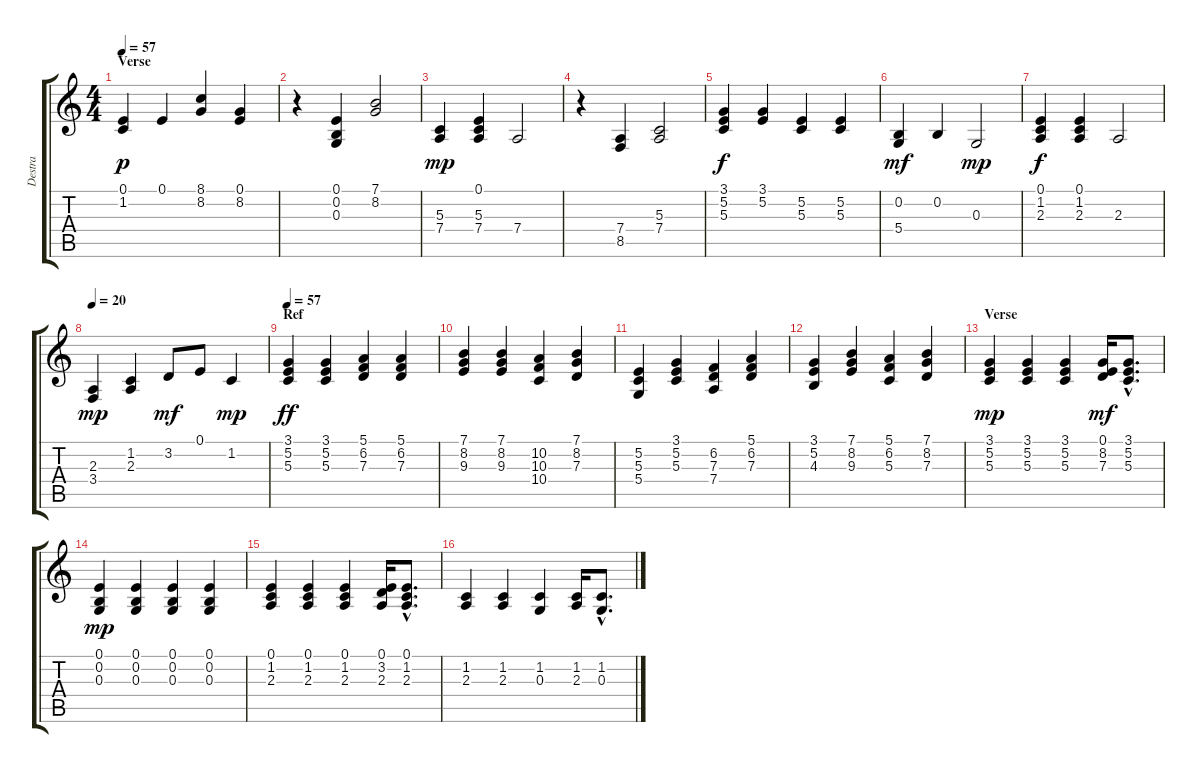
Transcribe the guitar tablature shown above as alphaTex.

\track ("Destra" "Destra") {instrument acousticgrandpiano}
\staff {score tabs}
\tuning (E4 B3 G3 D3 A2 E2) {hide}
\ts (4 4)
\section ("" "Verse")
\tempo 57
\clef g2
\ks c
(0.1 1.2).4{dy p instrument acousticgrandpiano} 0.1.4 (8.1 8.2).4 (0.1 8.2).4 |
r.4 (0.1 0.2 0.3).4 (7.1 8.2).2 |
(5.3 7.4).4{dy mp} (0.1 5.3 7.4).4 7.4.2 |
r.4 (7.4 8.5).4 (5.3 7.4).2 |
(3.1 5.2 5.3).4{dy f} (3.1 5.2).4 (5.2 5.3).4 (5.2 5.3).4 |
(0.2 5.4).4{dy mf} 0.2.4 0.3.2{dy mp} |
(0.1 1.2 2.3).4{dy f} (0.1 1.2 2.3).4 2.3.2 |
\tempo 20
(2.3 3.4).4{dy mp} (1.2 2.3).4 3.2.8{dy mf} 0.1.8 1.2.4{dy mp} |
\section ("" "Ref")
\tempo 57
(3.1 5.2 5.3).4{dy ff} (3.1 5.2 5.3).4 (5.1 6.2 7.3).4 (5.1 6.2 7.3).4 |
(7.1 8.2 9.3).4 (7.1 8.2 9.3).4 (10.2 10.3 10.4).4 (7.1 8.2 7.3).4 |
(5.2 5.3 5.4).4 (3.1 5.2 5.3).4 (6.2 7.3 7.4).4 (5.1 6.2 7.3).4 |
(3.1 5.2 4.3).4 (7.1 8.2 9.3).4 (5.1 6.2 5.3).4 (7.1 8.2 7.3).4 |
\section ("" "Verse")
(3.1 5.2 5.3).4{dy mp} (3.1 5.2 5.3).4 (3.1 5.2 5.3).4 (0.1 8.2 7.3).16{dy mf} (3.1{hac} 5.2{hac} 5.3{hac}).8{d} |
(0.1 0.2 0.3).4{dy mp} (0.1 0.2 0.3).4 (0.1 0.2 0.3).4 (0.1 0.2 0.3).4 |
(0.1 1.2 2.3).4 (0.1 1.2 2.3).4 (0.1 1.2 2.3).4 (0.1 3.2 2.3).16 (0.1{hac} 1.2{hac} 2.3{hac}).8{d} |
(1.2 2.3).4 (1.2 2.3).4 (1.2 0.3).4 (1.2 2.3).16 (1.2{hac} 0.3{hac}).8{d}
